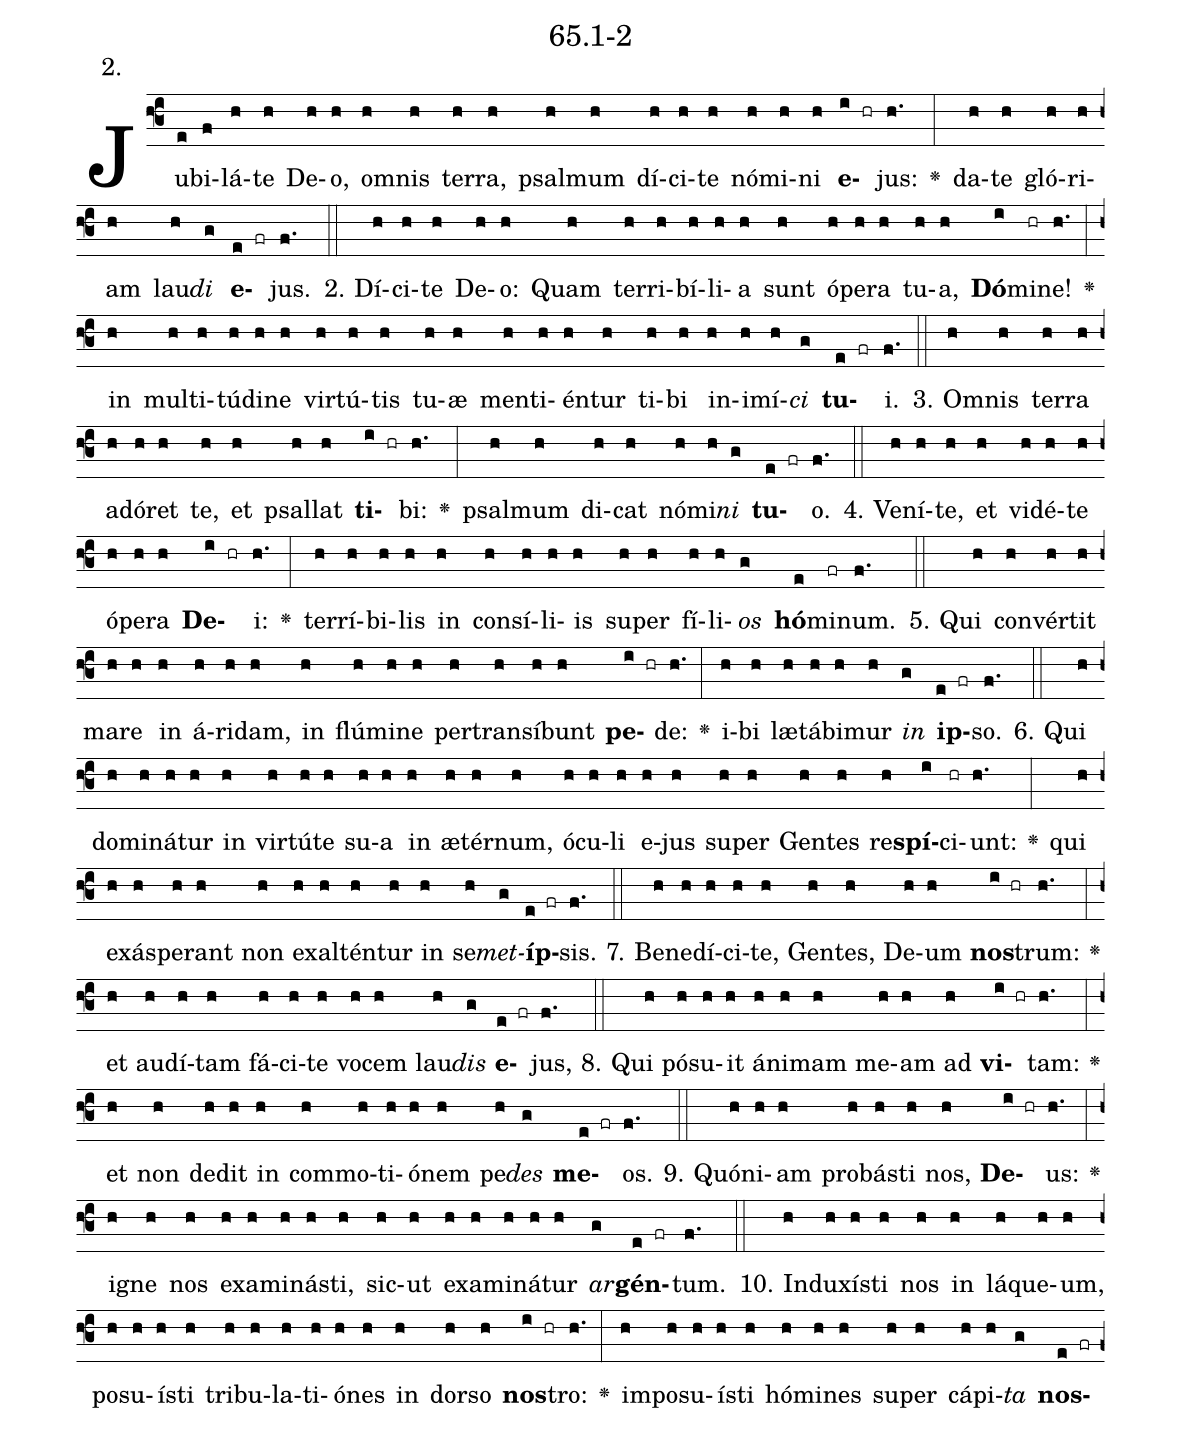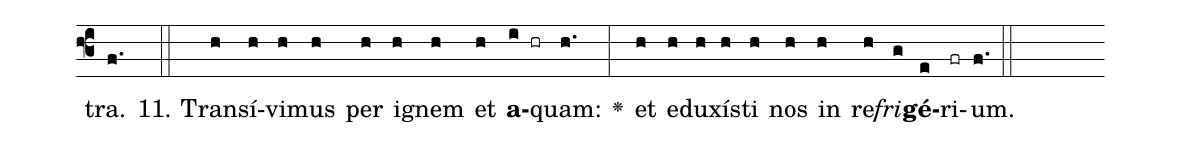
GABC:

name: 65.1-2;
annotation: 2.;
%%
(f3)Ju(e)bi(f)lá(h)te(h) De(h)o,(h) om(h)nis(h) ter(h)ra,(h) psal(h)mum(h) dí(h)ci(h)te(h) nó(h)mi(h)ni(h) <b>e</b>(i hr)jus:(h.) <v>\greheightstar</v>(:) da(h)te(h) gló(h)ri(h)am(h) lau(h)<i>di</i>(g) <b>e</b>(e fr)jus.(f.) (::)
2. Dí(h)ci(h)te(h) De(h)o:(h) Quam(h) ter(h)ri(h)bí(h)li(h)a(h) sunt(h) ó(h)pe(h)ra(h) tu(h)a,(h) <b>Dó</b>(i)mi(hr)ne!(h.) <v>\greheightstar</v>(:) in(h) mul(h)ti(h)tú(h)di(h)ne(h) vir(h)tú(h)tis(h) tu(h)æ(h) men(h)ti(h)én(h)tur(h) ti(h)bi(h) in(h)i(h)mí(h)<i>ci</i>(g) <b>tu</b>(e fr)i.(f.) (::)
3. Om(h)nis(h) ter(h)ra(h) ad(h)ó(h)ret(h) te,(h) et(h) psal(h)lat(h) <b>ti</b>(i hr)bi:(h.) <v>\greheightstar</v>(:) psal(h)mum(h) di(h)cat(h) nó(h)mi(h)<i>ni</i>(g) <b>tu</b>(e fr)o.(f.) (::)
4. Ve(h)ní(h)te,(h) et(h) vi(h)dé(h)te(h) ó(h)pe(h)ra(h) <b>De</b>(i hr)i:(h.) <v>\greheightstar</v>(:) ter(h)rí(h)bi(h)lis(h) in(h) con(h)sí(h)li(h)is(h) su(h)per(h) fí(h)li(h)<i>os</i>(g) <b>hó</b>(e)mi(fr)num.(f.) (::)
5. Qui(h) con(h)vér(h)tit(h) ma(h)re(h) in(h) á(h)ri(h)dam,(h) in(h) flú(h)mi(h)ne(h) per(h)trans(h)í(h)bunt(h) <b>pe</b>(i hr)de:(h.) <v>\greheightstar</v>(:) i(h)bi(h) læ(h)tá(h)bi(h)mur(h) <i>in</i>(g) <b>ip</b>(e fr)so.(f.) (::)
6. Qui(h) do(h)mi(h)ná(h)tur(h) in(h) vir(h)tú(h)te(h) su(h)a(h) in(h) æ(h)tér(h)num,(h) ó(h)cu(h)li(h) e(h)jus(h) su(h)per(h) Gen(h)tes(h) re(h)<b>spí</b>(i)ci(hr)unt:(h.) <v>\greheightstar</v>(:) qui(h) ex(h)ás(h)pe(h)rant(h) non(h) ex(h)al(h)tén(h)tur(h) in(h) se(h)<i>met</i>(g)<b>íp</b>(e fr)sis.(f.) (::)
7. Be(h)ne(h)dí(h)ci(h)te,(h) Gen(h)tes,(h) De(h)um(h) <b>nos</b>(i hr)trum:(h.) <v>\greheightstar</v>(:) et(h) au(h)dí(h)tam(h) fá(h)ci(h)te(h) vo(h)cem(h) lau(h)<i>dis</i>(g) <b>e</b>(e fr)jus,(f.) (::)
8. Qui(h) pó(h)su(h)it(h) á(h)ni(h)mam(h) me(h)am(h) ad(h) <b>vi</b>(i hr)tam:(h.) <v>\greheightstar</v>(:) et(h) non(h) de(h)dit(h) in(h) com(h)mo(h)ti(h)ó(h)nem(h) pe(h)<i>des</i>(g) <b>me</b>(e fr)os.(f.) (::)
9. Quón(h)i(h)am(h) pro(h)bás(h)ti(h) nos,(h) <b>De</b>(i hr)us:(h.) <v>\greheightstar</v>(:) i(h)gne(h) nos(h) ex(h)a(h)mi(h)nás(h)ti,(h) sic(h)ut(h) ex(h)a(h)mi(h)ná(h)tur(h) <i>ar</i>(g)<b>gén</b>(e fr)tum.(f.) (::)
10. In(h)du(h)xís(h)ti(h) nos(h) in(h) lá(h)que(h)um,(h) po(h)su(h)ís(h)ti(h) tri(h)bu(h)la(h)ti(h)ó(h)nes(h) in(h) dor(h)so(h) <b>nos</b>(i hr)tro:(h.) <v>\greheightstar</v>(:) im(h)po(h)su(h)ís(h)ti(h) hó(h)mi(h)nes(h) su(h)per(h) cá(h)pi(h)<i>ta</i>(g) <b>nos</b>(e fr)tra.(f.) (::)
11. Trans(h)í(h)vi(h)mus(h) per(h) i(h)gnem(h) et(h) <b>a</b>(i hr)quam:(h.) <v>\greheightstar</v>(:) et(h) e(h)du(h)xís(h)ti(h) nos(h) in(h) re(h)<i>fri</i>(g)<b>gé</b>(e)ri(fr)um.(f.) (::)
